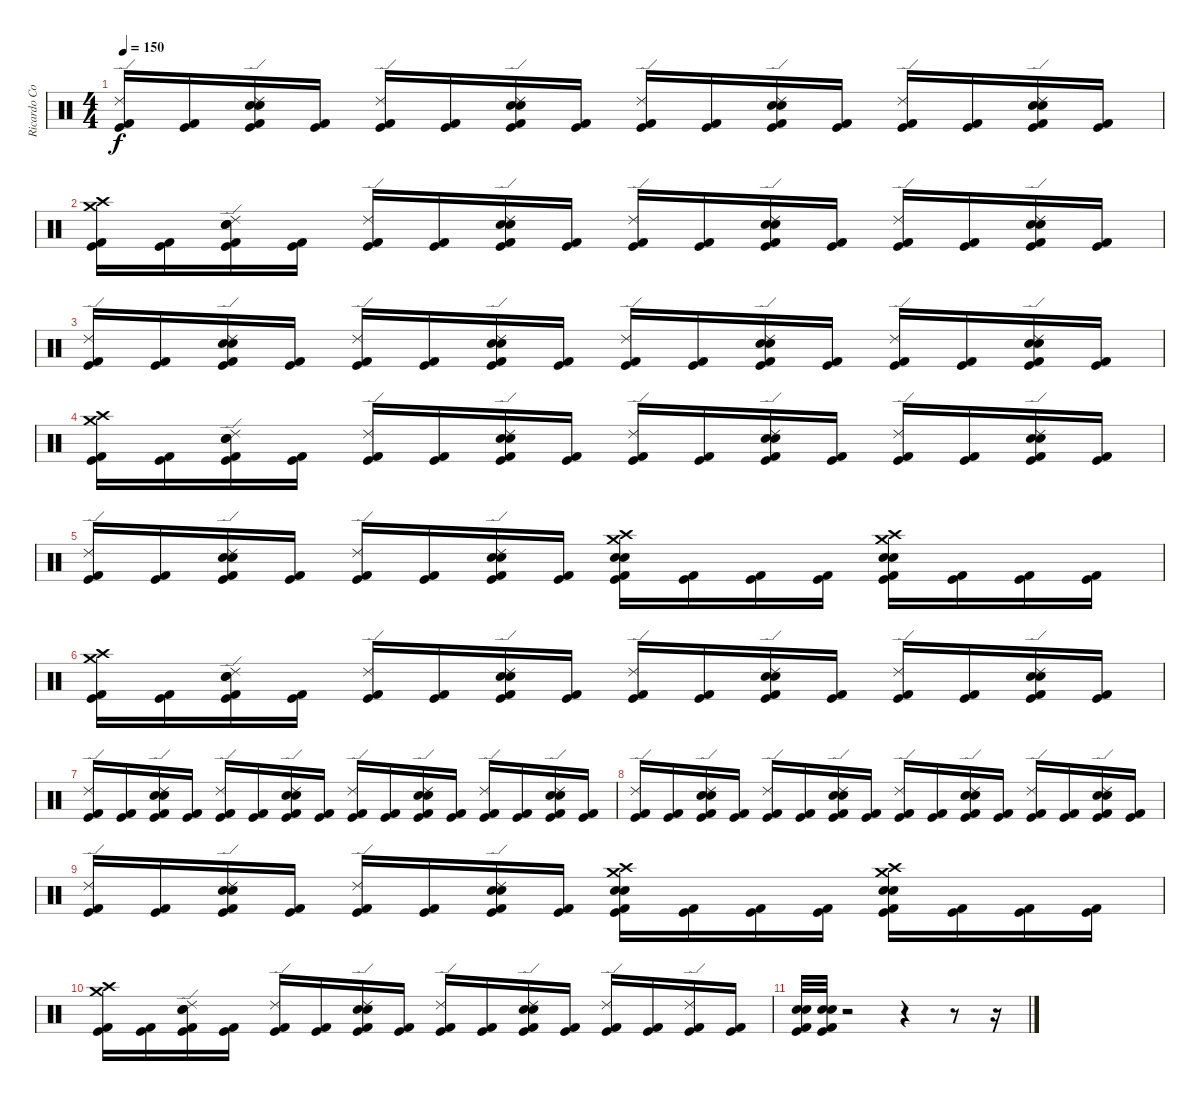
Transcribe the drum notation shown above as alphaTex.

\track ("Ricardo Confessori" "Ricardo Co") {instrument percussion}
\staff {score}
\articulation defaults
\ts (4 4)
\tempo 150
\clef neutral
\ks c
("Ride (edge) 2" "Kick (hit) 2" "Kick (hit)").16{dy f} ("Kick (hit) 2" "Kick (hit)").16 ("Ride (edge) 2" "Snare (hit) 2" "Electric Snare (hit)" "Kick (hit) 2" "Kick (hit)").16 ("Kick (hit) 2" "Kick (hit)").16 ("Ride (edge) 2" "Kick (hit) 2" "Kick (hit)").16 ("Kick (hit) 2" "Kick (hit)").16 ("Ride (edge) 2" "Electric Snare (hit)" "Snare (hit) 2" "Kick (hit) 2" "Kick (hit)").16 ("Kick (hit) 2" "Kick (hit)").16 ("Ride (edge) 2" "Kick (hit) 2" "Kick (hit)").16 ("Kick (hit) 2" "Kick (hit)").16 ("Ride (edge) 2" "Snare (hit) 2" "Electric Snare (hit)" "Kick (hit) 2" "Kick (hit)").16 ("Kick (hit) 2" "Kick (hit)").16 ("Ride (edge) 2" "Kick (hit) 2" "Kick (hit)").16 ("Kick (hit) 2" "Kick (hit)").16 ("Ride (edge) 2" "Electric Snare (hit)" "Snare (hit) 2" "Kick (hit) 2" "Kick (hit)").16 ("Kick (hit) 2" "Kick (hit)").16 |
("Crash high (hit)" "Crash medium (hit)" "Kick (hit) 2" "Kick (hit)").16 ("Kick (hit) 2" "Kick (hit)").16 ("Ride (edge) 2" "Snare (hit) 2" "Electric Snare (hit)" "Kick (hit) 2" "Kick (hit)").16 ("Kick (hit) 2" "Kick (hit)").16 ("Ride (edge) 2" "Kick (hit) 2" "Kick (hit)").16 ("Kick (hit) 2" "Kick (hit)").16 ("Ride (edge) 2" "Electric Snare (hit)" "Snare (hit) 2" "Kick (hit) 2" "Kick (hit)").16 ("Kick (hit) 2" "Kick (hit)").16 ("Ride (edge) 2" "Kick (hit) 2" "Kick (hit)").16 ("Kick (hit) 2" "Kick (hit)").16 ("Ride (edge) 2" "Snare (hit) 2" "Electric Snare (hit)" "Kick (hit) 2" "Kick (hit)").16 ("Kick (hit) 2" "Kick (hit)").16 ("Ride (edge) 2" "Kick (hit) 2" "Kick (hit)").16 ("Kick (hit) 2" "Kick (hit)").16 ("Snare (hit) 2" "Electric Snare (hit)" "Ride (edge) 2" "Kick (hit) 2" "Kick (hit)").16 ("Kick (hit) 2" "Kick (hit)").16 |
("Ride (edge) 2" "Kick (hit) 2" "Kick (hit)").16 ("Kick (hit) 2" "Kick (hit)").16 ("Ride (edge) 2" "Snare (hit) 2" "Electric Snare (hit)" "Kick (hit) 2" "Kick (hit)").16 ("Kick (hit) 2" "Kick (hit)").16 ("Ride (edge) 2" "Kick (hit) 2" "Kick (hit)").16 ("Kick (hit) 2" "Kick (hit)").16 ("Ride (edge) 2" "Electric Snare (hit)" "Snare (hit) 2" "Kick (hit) 2" "Kick (hit)").16 ("Kick (hit) 2" "Kick (hit)").16 ("Ride (edge) 2" "Kick (hit) 2" "Kick (hit)").16 ("Kick (hit) 2" "Kick (hit)").16 ("Ride (edge) 2" "Snare (hit) 2" "Electric Snare (hit)" "Kick (hit) 2" "Kick (hit)").16 ("Kick (hit) 2" "Kick (hit)").16 ("Ride (edge) 2" "Kick (hit) 2" "Kick (hit)").16 ("Kick (hit) 2" "Kick (hit)").16 ("Ride (edge) 2" "Electric Snare (hit)" "Snare (hit) 2" "Kick (hit) 2" "Kick (hit)").16 ("Kick (hit) 2" "Kick (hit)").16 |
("Crash high (hit)" "Crash medium (hit)" "Kick (hit) 2" "Kick (hit)").16 ("Kick (hit) 2" "Kick (hit)").16 ("Ride (edge) 2" "Snare (hit) 2" "Electric Snare (hit)" "Kick (hit) 2" "Kick (hit)").16 ("Kick (hit) 2" "Kick (hit)").16 ("Ride (edge) 2" "Kick (hit) 2" "Kick (hit)").16 ("Kick (hit) 2" "Kick (hit)").16 ("Ride (edge) 2" "Electric Snare (hit)" "Snare (hit) 2" "Kick (hit) 2" "Kick (hit)").16 ("Kick (hit) 2" "Kick (hit)").16 ("Ride (edge) 2" "Kick (hit) 2" "Kick (hit)").16 ("Kick (hit) 2" "Kick (hit)").16 ("Ride (edge) 2" "Snare (hit) 2" "Electric Snare (hit)" "Kick (hit) 2" "Kick (hit)").16 ("Kick (hit) 2" "Kick (hit)").16 ("Ride (edge) 2" "Kick (hit) 2" "Kick (hit)").16 ("Kick (hit) 2" "Kick (hit)").16 ("Ride (edge) 2" "Electric Snare (hit)" "Snare (hit) 2" "Kick (hit) 2" "Kick (hit)").16 ("Kick (hit) 2" "Kick (hit)").16 |
("Ride (edge) 2" "Kick (hit) 2" "Kick (hit)").16 ("Kick (hit) 2" "Kick (hit)").16 ("Ride (edge) 2" "Snare (hit) 2" "Electric Snare (hit)" "Kick (hit) 2" "Kick (hit)").16 ("Kick (hit) 2" "Kick (hit)").16 ("Ride (edge) 2" "Kick (hit) 2" "Kick (hit)").16 ("Kick (hit) 2" "Kick (hit)").16 ("Ride (edge) 2" "Electric Snare (hit)" "Snare (hit) 2" "Kick (hit) 2" "Kick (hit)").16 ("Kick (hit) 2" "Kick (hit)").16 ("Crash high (hit)" "Electric Snare (hit)" "Snare (hit) 2" "Crash medium (hit)" "Kick (hit) 2" "Kick (hit)").16 ("Kick (hit) 2" "Kick (hit)").16 ("Kick (hit) 2" "Kick (hit)").16 ("Kick (hit) 2" "Kick (hit)").16 ("Crash high (hit)" "Electric Snare (hit)" "Snare (hit) 2" "Crash medium (hit)" "Kick (hit) 2" "Kick (hit)").16 ("Kick (hit) 2" "Kick (hit)").16 ("Kick (hit) 2" "Kick (hit)").16 ("Kick (hit) 2" "Kick (hit)").16 |
("Crash high (hit)" "Crash medium (hit)" "Kick (hit) 2" "Kick (hit)").16 ("Kick (hit) 2" "Kick (hit)").16 ("Ride (edge) 2" "Electric Snare (hit)" "Snare (hit) 2" "Kick (hit) 2" "Kick (hit)").16 ("Kick (hit) 2" "Kick (hit)").16 ("Ride (edge) 2" "Kick (hit) 2" "Kick (hit)").16 ("Kick (hit) 2" "Kick (hit)").16 ("Electric Snare (hit)" "Snare (hit) 2" "Ride (edge) 2" "Kick (hit) 2" "Kick (hit)").16 ("Kick (hit) 2" "Kick (hit)").16 ("Ride (edge) 2" "Kick (hit) 2" "Kick (hit)").16 ("Kick (hit) 2" "Kick (hit)").16 ("Ride (edge) 2" "Snare (hit) 2" "Electric Snare (hit)" "Kick (hit) 2" "Kick (hit)").16 ("Kick (hit) 2" "Kick (hit)").16 ("Ride (edge) 2" "Kick (hit) 2" "Kick (hit)").16 ("Kick (hit) 2" "Kick (hit)").16 ("Ride (edge) 2" "Electric Snare (hit)" "Snare (hit) 2" "Kick (hit) 2" "Kick (hit)").16 ("Kick (hit) 2" "Kick (hit)").16 |
("Ride (edge) 2" "Kick (hit) 2" "Kick (hit)").16 ("Kick (hit) 2" "Kick (hit)").16 ("Ride (edge) 2" "Snare (hit) 2" "Electric Snare (hit)" "Kick (hit) 2" "Kick (hit)").16 ("Kick (hit) 2" "Kick (hit)").16 ("Ride (edge) 2" "Kick (hit) 2" "Kick (hit)").16 ("Kick (hit) 2" "Kick (hit)").16 ("Ride (edge) 2" "Electric Snare (hit)" "Snare (hit) 2" "Kick (hit) 2" "Kick (hit)").16 ("Kick (hit) 2" "Kick (hit)").16 ("Ride (edge) 2" "Kick (hit) 2" "Kick (hit)").16 ("Kick (hit) 2" "Kick (hit)").16 ("Ride (edge) 2" "Snare (hit) 2" "Electric Snare (hit)" "Kick (hit) 2" "Kick (hit)").16 ("Kick (hit) 2" "Kick (hit)").16 ("Ride (edge) 2" "Kick (hit) 2" "Kick (hit)").16 ("Kick (hit) 2" "Kick (hit)").16 ("Ride (edge) 2" "Electric Snare (hit)" "Snare (hit) 2" "Kick (hit) 2" "Kick (hit)").16 ("Kick (hit) 2" "Kick (hit)").16 |
("Ride (edge) 2" "Kick (hit) 2" "Kick (hit)").16 ("Kick (hit) 2" "Kick (hit)").16 ("Ride (edge) 2" "Snare (hit) 2" "Electric Snare (hit)" "Kick (hit) 2" "Kick (hit)").16 ("Kick (hit) 2" "Kick (hit)").16 ("Ride (edge) 2" "Kick (hit) 2" "Kick (hit)").16 ("Kick (hit) 2" "Kick (hit)").16 ("Ride (edge) 2" "Electric Snare (hit)" "Snare (hit) 2" "Kick (hit) 2" "Kick (hit)").16 ("Kick (hit) 2" "Kick (hit)").16 ("Ride (edge) 2" "Kick (hit) 2" "Kick (hit)").16 ("Kick (hit) 2" "Kick (hit)").16 ("Ride (edge) 2" "Snare (hit) 2" "Electric Snare (hit)" "Kick (hit) 2" "Kick (hit)").16 ("Kick (hit) 2" "Kick (hit)").16 ("Ride (edge) 2" "Kick (hit) 2" "Kick (hit)").16 ("Kick (hit) 2" "Kick (hit)").16 ("Ride (edge) 2" "Electric Snare (hit)" "Snare (hit) 2" "Kick (hit) 2" "Kick (hit)").16 ("Kick (hit) 2" "Kick (hit)").16 |
("Ride (edge) 2" "Kick (hit) 2" "Kick (hit)").16 ("Kick (hit) 2" "Kick (hit)").16 ("Ride (edge) 2" "Snare (hit) 2" "Electric Snare (hit)" "Kick (hit) 2" "Kick (hit)").16 ("Kick (hit) 2" "Kick (hit)").16 ("Ride (edge) 2" "Kick (hit) 2" "Kick (hit)").16 ("Kick (hit) 2" "Kick (hit)").16 ("Ride (edge) 2" "Electric Snare (hit)" "Snare (hit) 2" "Kick (hit) 2" "Kick (hit)").16 ("Kick (hit) 2" "Kick (hit)").16 ("Electric Snare (hit)" "Snare (hit) 2" "Crash high (hit)" "Crash medium (hit)" "Kick (hit) 2" "Kick (hit)").16 ("Kick (hit) 2" "Kick (hit)").16 ("Kick (hit) 2" "Kick (hit)").16 ("Kick (hit) 2" "Kick (hit)").16 ("Crash high (hit)" "Electric Snare (hit)" "Snare (hit) 2" "Crash medium (hit)" "Kick (hit) 2" "Kick (hit)").16 ("Kick (hit) 2" "Kick (hit)").16 ("Kick (hit) 2" "Kick (hit)").16 ("Kick (hit) 2" "Kick (hit)").16 |
("Crash high (hit)" "Crash medium (hit)" "Kick (hit) 2" "Kick (hit)").16 ("Kick (hit) 2" "Kick (hit)").16 ("Ride (edge) 2" "Snare (hit) 2" "Electric Snare (hit)" "Kick (hit) 2" "Kick (hit)").16 ("Kick (hit) 2" "Kick (hit)").16 ("Ride (edge) 2" "Kick (hit) 2" "Kick (hit)").16 ("Kick (hit) 2" "Kick (hit)").16 ("Ride (edge) 2" "Electric Snare (hit)" "Snare (hit) 2" "Kick (hit) 2" "Kick (hit)").16 ("Kick (hit) 2" "Kick (hit)").16 ("Ride (edge) 2" "Kick (hit) 2" "Kick (hit)").16 ("Kick (hit) 2" "Kick (hit)").16 ("Ride (edge) 2" "Snare (hit) 2" "Electric Snare (hit)" "Kick (hit) 2" "Kick (hit)").16 ("Kick (hit) 2" "Kick (hit)").16 ("Ride (edge) 2" "Kick (hit) 2" "Kick (hit)").16 ("Kick (hit) 2" "Kick (hit)").16 ("Ride (edge) 2" "Kick (hit) 2" "Kick (hit)").16 ("Kick (hit) 2" "Kick (hit)").16 |
("Electric Snare (hit)" "Kick (hit)" "Snare (hit) 2" "Kick (hit) 2").32 ("Electric Snare (hit)" "Snare (hit) 2" "Kick (hit)" "Kick (hit) 2").32 r.2 r.4 r.8 r.16
